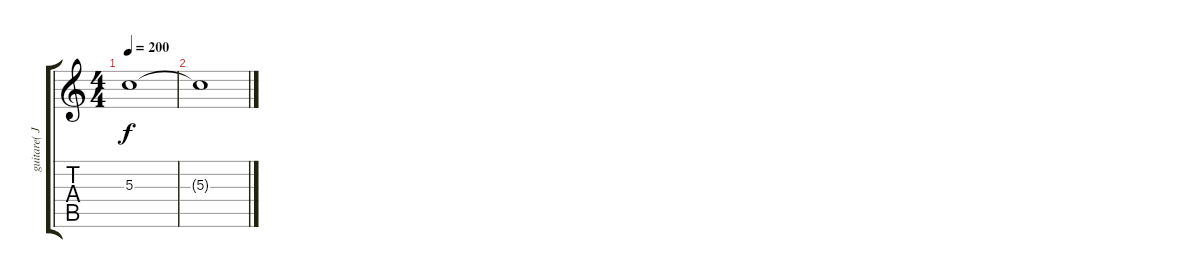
\track ("guitare( Jake )" "guitare( J") {instrument distortionguitar}
\staff {score tabs}
\tuning (E4 B3 G3 D3 A2 E2) {hide}
\ts (4 4)
\tempo 200
\clef g2
\ks c
5.3.1{dy f} |
5.3{t}.1
